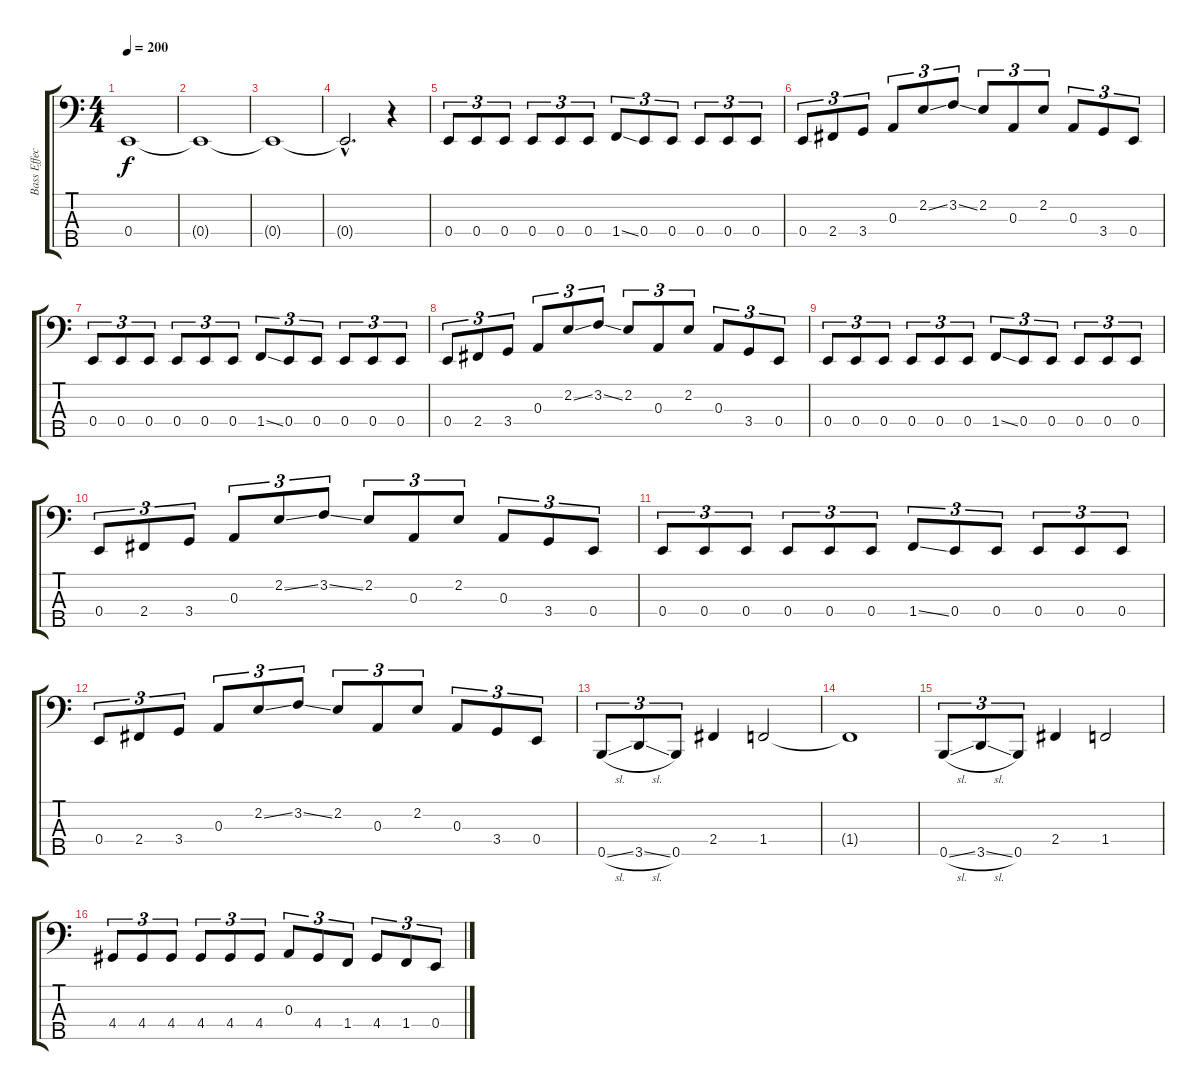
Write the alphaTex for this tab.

\track ("Bass Effect" "Bass Effec") {instrument slapbass1}
\staff {score tabs}
\tuning (G2 D2 A1 E1 B0) {hide}
\ts (4 4)
\tempo 200
\clef f4
\ks c
0.4.1{dy f} |
0.4{t}.1 |
0.4{t}.1 |
0.4{hac t}.2{d} r.4 |
0.4.8{tu (3 2)} 0.4.8{tu (3 2)} 0.4.8{tu (3 2)} 0.4.8{tu (3 2)} 0.4.8{tu (3 2)} 0.4.8{tu (3 2)} 1.4{ss}.8{tu (3 2)} 0.4.8{tu (3 2)} 0.4.8{tu (3 2)} 0.4.8{tu (3 2)} 0.4.8{tu (3 2)} 0.4.8{tu (3 2)} |
0.4.8{tu (3 2)} 2.4.8{tu (3 2)} 3.4.8{tu (3 2)} 0.3.8{tu (3 2)} 2.2{ss}.8{tu (3 2)} 3.2{ss}.8{tu (3 2)} 2.2.8{tu (3 2)} 0.3.8{tu (3 2)} 2.2.8{tu (3 2)} 0.3.8{tu (3 2)} 3.4.8{tu (3 2)} 0.4.8{tu (3 2)} |
0.4.8{tu (3 2)} 0.4.8{tu (3 2)} 0.4.8{tu (3 2)} 0.4.8{tu (3 2)} 0.4.8{tu (3 2)} 0.4.8{tu (3 2)} 1.4{ss}.8{tu (3 2)} 0.4.8{tu (3 2)} 0.4.8{tu (3 2)} 0.4.8{tu (3 2)} 0.4.8{tu (3 2)} 0.4.8{tu (3 2)} |
0.4.8{tu (3 2)} 2.4.8{tu (3 2)} 3.4.8{tu (3 2)} 0.3.8{tu (3 2)} 2.2{ss}.8{tu (3 2)} 3.2{ss}.8{tu (3 2)} 2.2.8{tu (3 2)} 0.3.8{tu (3 2)} 2.2.8{tu (3 2)} 0.3.8{tu (3 2)} 3.4.8{tu (3 2)} 0.4.8{tu (3 2)} |
0.4.8{tu (3 2)} 0.4.8{tu (3 2)} 0.4.8{tu (3 2)} 0.4.8{tu (3 2)} 0.4.8{tu (3 2)} 0.4.8{tu (3 2)} 1.4{ss}.8{tu (3 2)} 0.4.8{tu (3 2)} 0.4.8{tu (3 2)} 0.4.8{tu (3 2)} 0.4.8{tu (3 2)} 0.4.8{tu (3 2)} |
0.4.8{tu (3 2)} 2.4.8{tu (3 2)} 3.4.8{tu (3 2)} 0.3.8{tu (3 2)} 2.2{ss}.8{tu (3 2)} 3.2{ss}.8{tu (3 2)} 2.2.8{tu (3 2)} 0.3.8{tu (3 2)} 2.2.8{tu (3 2)} 0.3.8{tu (3 2)} 3.4.8{tu (3 2)} 0.4.8{tu (3 2)} |
0.4.8{tu (3 2)} 0.4.8{tu (3 2)} 0.4.8{tu (3 2)} 0.4.8{tu (3 2)} 0.4.8{tu (3 2)} 0.4.8{tu (3 2)} 1.4{ss}.8{tu (3 2)} 0.4.8{tu (3 2)} 0.4.8{tu (3 2)} 0.4.8{tu (3 2)} 0.4.8{tu (3 2)} 0.4.8{tu (3 2)} |
0.4.8{tu (3 2)} 2.4.8{tu (3 2)} 3.4.8{tu (3 2)} 0.3.8{tu (3 2)} 2.2{ss}.8{tu (3 2)} 3.2{ss}.8{tu (3 2)} 2.2.8{tu (3 2)} 0.3.8{tu (3 2)} 2.2.8{tu (3 2)} 0.3.8{tu (3 2)} 3.4.8{tu (3 2)} 0.4.8{tu (3 2)} |
0.5{sl}.8{tu (3 2)} 3.5{sl}.8{tu (3 2)} 0.5.8{tu (3 2)} 2.4.4 1.4.2 |
1.4{t}.1 |
0.5{sl}.8{tu (3 2)} 3.5{sl}.8{tu (3 2)} 0.5.8{tu (3 2)} 2.4.4 1.4.2 |
4.4.8{tu (3 2)} 4.4.8{tu (3 2)} 4.4.8{tu (3 2)} 4.4.8{tu (3 2)} 4.4.8{tu (3 2)} 4.4.8{tu (3 2)} 0.3.8{tu (3 2)} 4.4.8{tu (3 2)} 1.4.8{tu (3 2)} 4.4.8{tu (3 2)} 1.4.8{tu (3 2)} 0.4.8{tu (3 2)}
